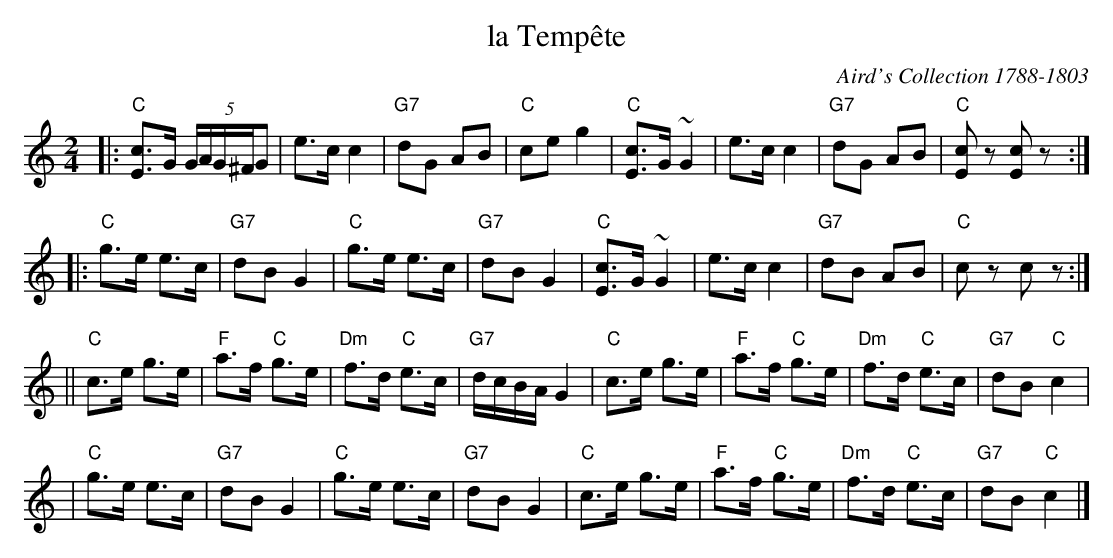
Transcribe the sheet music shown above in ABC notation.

X:1
T:la Temp\^ete
O:Aird's Collection 1788-1803
M:2/4
L:1/8
K:C
|: "C"[cE]>G (5G/A/G/^F/G | e>c c2 | "G7"dG AB | "C"ce g2 \
 | "C"[cE]>G ~G2 | e>c c2 | "G7"dG AB | "C"[cE]z [cE]z :|
|: "C"g>e e>c | "G7"dB G2 | "C"g>e e>c | "G7"dB G2 \
 | "C"[cE]>G ~G2 | e>c c2 | "G7"dB AB | "C"cz cz :|
|| "C"c>e g>e | "F"a>f "C"g>e | "Dm"f>d "C"e>c | "G7"d/c/B/A/G2 \
 | "C"c>e g>e | "F"a>f "C"g>e | "Dm"f>d "C"e>c | "G7"dB "C"c2 |
 | "C"g>e e>c | "G7"dB G2 | "C"g>e e>c | "G7"dB G2 \
 | "C"c>e g>e | "F"a>f "C"g>e | "Dm"f>d "C"e>c | "G7"dB "C"c2 |]
